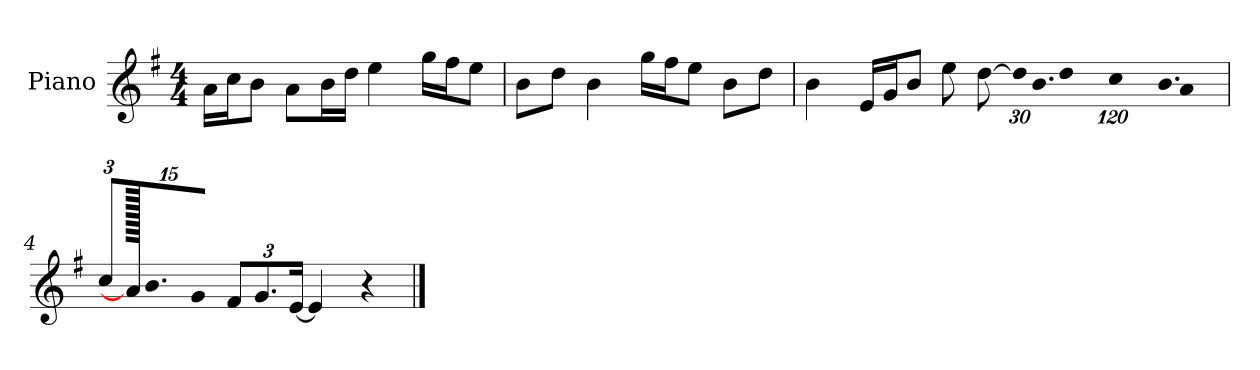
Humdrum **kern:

**kern
*part1
*staff1
*I"Piano
*I'P-no
*clefG2
*k[f#]
*M4/4
*MM90
=1
16a\LL
16cc\J
8b\J
8a\L
16b\L
16dd\JJ
4ee\
16gg\LL
16ff#\J
8ee\J
=2
8b\L
8dd\J
4b\
16gg\LL
16ff#\J
8ee\J
8b\L
8dd\J
=3
4b\
16e/LL
16g/J
8b/J
8ee\L
[8dd\
*Xbrackettup
!LO:N:vis=64
960%17dd\KLL]
!LO:N:vis=32.
1920%103b\
!LO:N:vis=32
640%23dd\
!LO:N:vis=32
640%23cc\
!LO:N:vis=32.
1920%103b\
[320%17a\JJ
=4
12cc/L
1920a\]
12.b/
24g/Jk
12f#/L
12.g/
[24e/Jk
4e/]
4r
==
*-
